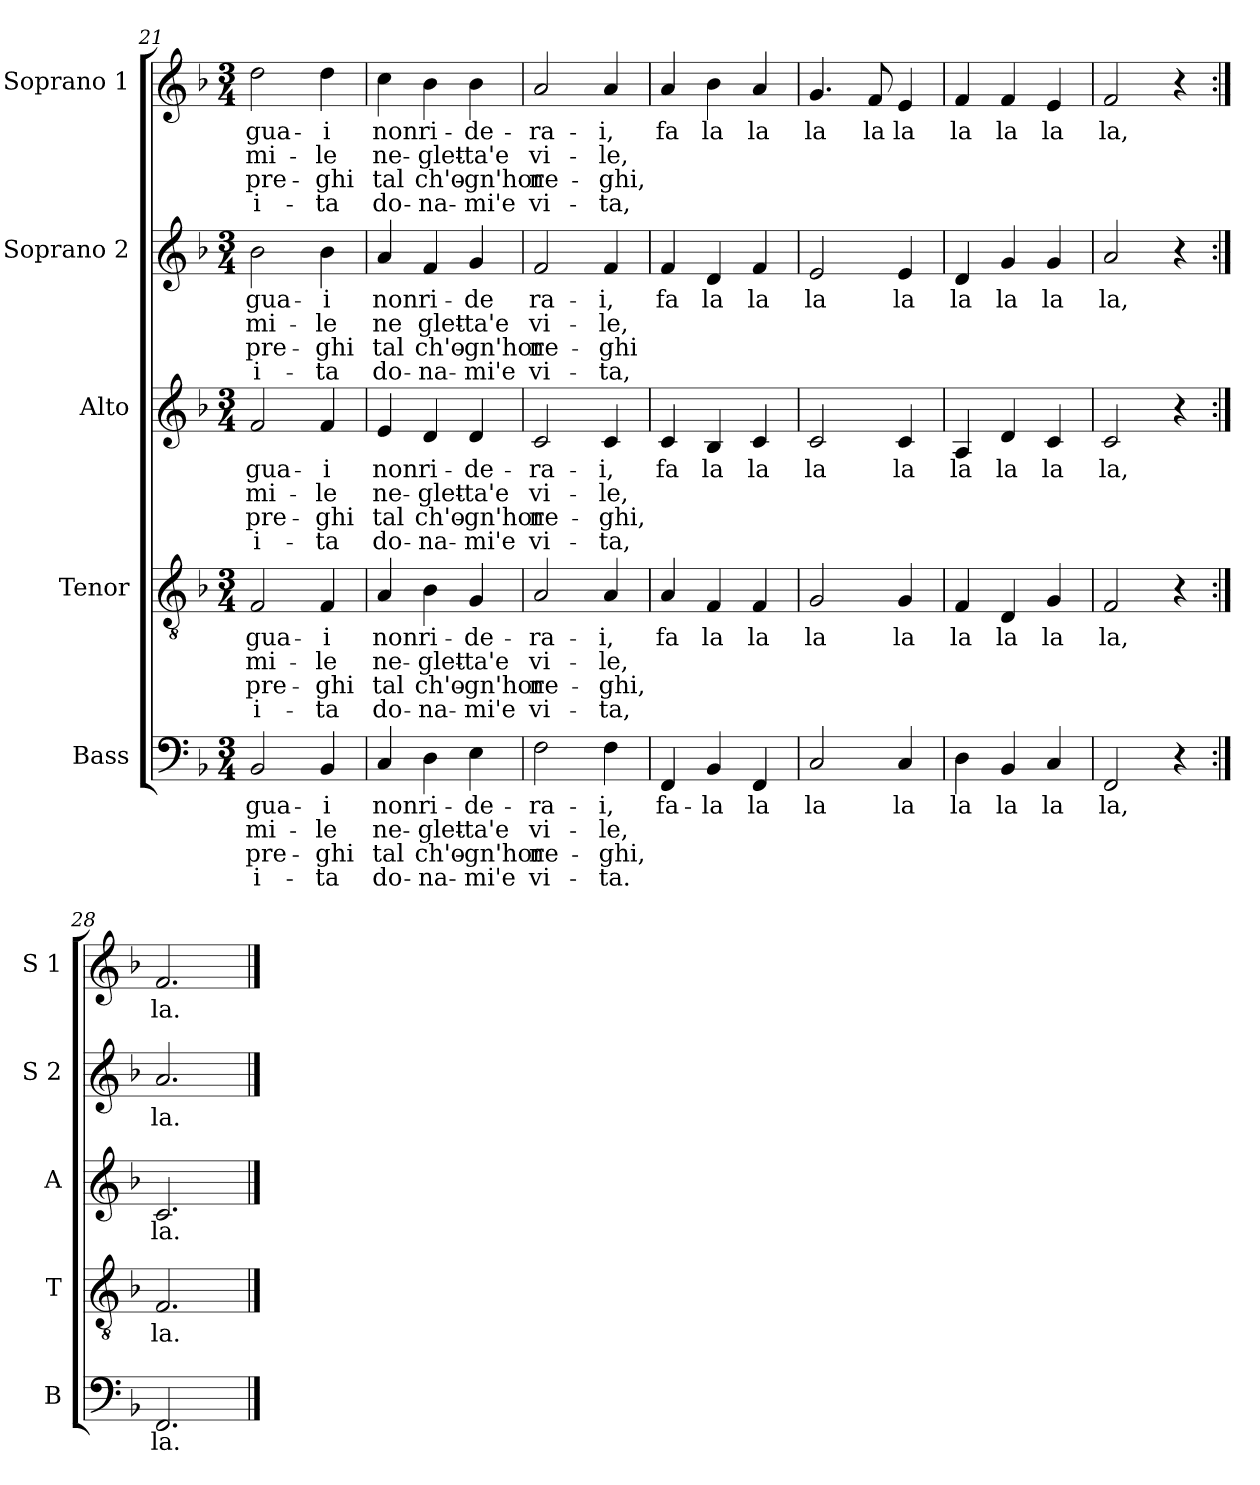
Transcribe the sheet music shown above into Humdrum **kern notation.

**kern	**text	**text	**text	**text	**kern	**text	**text	**text	**text	**kern	**text	**text	**text	**text	**kern	**text	**text	**text	**text	**kern	**text	**text	**text	**text
*part5	*part5	*part5	*part5	*part5	*part4	*part4	*part4	*part4	*part4	*part3	*part3	*part3	*part3	*part3	*part2	*part2	*part2	*part2	*part2	*part1	*part1	*part1	*part1	*part1
*staff5	*staff5	*staff5	*staff5	*staff5	*staff4	*staff4	*staff4	*staff4	*staff4	*staff3	*staff3	*staff3	*staff3	*staff3	*staff2	*staff2	*staff2	*staff2	*staff2	*staff1	*staff1	*staff1	*staff1	*staff1
*I"Bass	*	*	*	*	*I"Tenor	*	*	*	*	*I"Alto	*	*	*	*	*I"Soprano 2	*	*	*	*	*I"Soprano 1	*	*	*	*
*I'B	*	*	*	*	*I'T	*	*	*	*	*I'A	*	*	*	*	*I'S 2	*	*	*	*	*I'S 1	*	*	*	*
*clefF4	*	*	*	*	*clefGv2	*	*	*	*	*clefG2	*	*	*	*	*clefG2	*	*	*	*	*clefG2	*	*	*	*
*k[b-]	*	*	*	*	*k[b-]	*	*	*	*	*k[b-]	*	*	*	*	*k[b-]	*	*	*	*	*k[b-]	*	*	*	*
*F:	*	*	*	*	*F:	*	*	*	*	*F:	*	*	*	*	*F:	*	*	*	*	*F:	*	*	*	*
*M3/4	*	*	*	*	*M3/4	*	*	*	*	*M3/4	*	*	*	*	*M3/4	*	*	*	*	*M3/4	*	*	*	*
=21	=21	=21	=21	=21	=21	=21	=21	=21	=21	=21	=21	=21	=21	=21	=21	=21	=21	=21	=21	=21	=21	=21	=21	=21
!	!LO:LY:b	!LO:LY:b	!LO:LY:b	!LO:LY:b	!	!LO:LY:b	!LO:LY:b	!LO:LY:b	!LO:LY:b	!	!LO:LY:b	!LO:LY:b	!LO:LY:b	!LO:LY:b	!	!LO:LY:b	!LO:LY:b	!LO:LY:b	!LO:LY:b	!	!LO:LY:b	!LO:LY:b	!LO:LY:b	!LO:LY:b
2BB-/	gua-	-mi-	pre-	-i-	2F/	gua-	-mi-	pre-	-i-	2f/	gua-	-mi-	pre-	-i-	2b-\	gua-	-mi-	pre-	-i-	2dd\	gua-	-mi-	pre-	-i-
!	!LO:LY:b	!LO:LY:b	!LO:LY:b	!LO:LY:b	!	!LO:LY:b	!LO:LY:b	!LO:LY:b	!LO:LY:b	!	!LO:LY:b	!LO:LY:b	!LO:LY:b	!LO:LY:b	!	!LO:LY:b	!LO:LY:b	!LO:LY:b	!LO:LY:b	!	!LO:LY:b	!LO:LY:b	!LO:LY:b	!LO:LY:b
4BB-/	-i	-le	-ghi	-ta	4F/	-i	-le	-ghi	-ta	4f/	-i	-le	-ghi	-ta	4b-\	-i	-le	-ghi	-ta	4dd\	-i	-le	-ghi	-ta
=22	=22	=22	=22	=22	=22	=22	=22	=22	=22	=22	=22	=22	=22	=22	=22	=22	=22	=22	=22	=22	=22	=22	=22	=22
!	!LO:LY:b	!LO:LY:b	!LO:LY:b	!LO:LY:b	!	!LO:LY:b	!LO:LY:b	!LO:LY:b	!LO:LY:b	!	!LO:LY:b	!LO:LY:b	!LO:LY:b	!LO:LY:b	!	!LO:LY:b	!LO:LY:b	!LO:LY:b	!LO:LY:b	!	!LO:LY:b	!LO:LY:b	!LO:LY:b	!LO:LY:b
4C/	non	ne-	tal	do-	4A/	non	ne-	tal	do-	4e/	non	ne-	tal	do-	4a/	non	ne	tal	do-	4cc\	non	ne-	tal	do-
!	!LO:LY:b	!LO:LY:b	!LO:LY:b	!LO:LY:b	!	!LO:LY:b	!LO:LY:b	!LO:LY:b	!LO:LY:b	!	!LO:LY:b	!LO:LY:b	!LO:LY:b	!LO:LY:b	!	!LO:LY:b	!LO:LY:b	!LO:LY:b	!LO:LY:b	!	!LO:LY:b	!LO:LY:b	!LO:LY:b	!LO:LY:b
4D\	ri-	-glet-	ch'o-	-na-	4B-\	ri-	-glet-	ch'o-	-na-	4d/	ri-	-glet-	ch'o-	-na-	4f/	ri-	glet-	ch'o-	-na-	4b-\	ri-	-glet-	ch'o-	-na-
!	!LO:LY:b	!LO:LY:b	!LO:LY:b	!LO:LY:b	!	!LO:LY:b	!LO:LY:b	!LO:LY:b	!LO:LY:b	!	!LO:LY:b	!LO:LY:b	!LO:LY:b	!LO:LY:b	!	!LO:LY:b	!LO:LY:b	!LO:LY:b	!LO:LY:b	!	!LO:LY:b	!LO:LY:b	!LO:LY:b	!LO:LY:b
4E\	-de-	-ta'e	-gn'hor	-mi'e	4G/	-de-	-ta'e	-gn'hor	-mi'e	4d/	-de-	-ta'e	-gn'hor	-mi'e	4g/	-de	-ta'e	-gn'hor	-mi'e	4b-\	-de-	-ta'e	-gn'hor	-mi'e
!!LO:LB:g=z
=23	=23	=23	=23	=23	=23	=23	=23	=23	=23	=23	=23	=23	=23	=23	=23	=23	=23	=23	=23	=23	=23	=23	=23	=23
!	!LO:LY:b	!LO:LY:b	!LO:LY:b	!LO:LY:b	!	!LO:LY:b	!LO:LY:b	!LO:LY:b	!LO:LY:b	!	!LO:LY:b	!LO:LY:b	!LO:LY:b	!LO:LY:b	!	!LO:LY:b	!LO:LY:b	!LO:LY:b	!LO:LY:b	!	!LO:LY:b	!LO:LY:b	!LO:LY:b	!LO:LY:b
2F\	-ra-	vi-	ne-	vi-	2A/	-ra-	vi-	ne-	vi-	2c/	-ra-	vi-	ne-	vi-	2f/	ra-	vi-	ne-	vi-	2a/	-ra-	vi-	ne-	vi-
!	!LO:LY:b	!LO:LY:b	!LO:LY:b	!LO:LY:b	!	!LO:LY:b	!LO:LY:b	!LO:LY:b	!LO:LY:b	!	!LO:LY:b	!LO:LY:b	!LO:LY:b	!LO:LY:b	!	!LO:LY:b	!LO:LY:b	!LO:LY:b	!LO:LY:b	!	!LO:LY:b	!LO:LY:b	!LO:LY:b	!LO:LY:b
4F\	-i,	-le,	-ghi,	-ta.	4A/	-i,	-le,	-ghi,	-ta,	4c/	-i,	-le,	-ghi,	-ta,	4f/	-i,	-le,	-ghi	-ta,	4a/	-i,	-le,	-ghi,	-ta,
=24	=24	=24	=24	=24	=24	=24	=24	=24	=24	=24	=24	=24	=24	=24	=24	=24	=24	=24	=24	=24	=24	=24	=24	=24
!	!LO:LY:b	!	!	!	!	!LO:LY:b	!	!	!	!	!LO:LY:b	!	!	!	!	!LO:LY:b	!	!	!	!	!LO:LY:b	!	!	!
4FF/	fa-	.	.	.	4A/	fa	.	.	.	4c/	fa	.	.	.	4f/	fa	.	.	.	4a/	fa	.	.	.
!	!LO:LY:b	!	!	!	!	!LO:LY:b	!	!	!	!	!LO:LY:b	!	!	!	!	!LO:LY:b	!	!	!	!	!LO:LY:b	!	!	!
4BB-/	-la	.	.	.	4F/	la	.	.	.	4B-/	la	.	.	.	4d/	la	.	.	.	4b-\	la	.	.	.
!	!LO:LY:b	!	!	!	!	!LO:LY:b	!	!	!	!	!LO:LY:b	!	!	!	!	!LO:LY:b	!	!	!	!	!LO:LY:b	!	!	!
4FF/	la	.	.	.	4F/	la	.	.	.	4c/	la	.	.	.	4f/	la	.	.	.	4a/	la	.	.	.
=25	=25	=25	=25	=25	=25	=25	=25	=25	=25	=25	=25	=25	=25	=25	=25	=25	=25	=25	=25	=25	=25	=25	=25	=25
!	!LO:LY:b	!	!	!	!	!LO:LY:b	!	!	!	!	!LO:LY:b	!	!	!	!	!LO:LY:b	!	!	!	!	!LO:LY:b	!	!	!
2C/	la	.	.	.	2G/	la	.	.	.	2c/	la	.	.	.	2e/	la	.	.	.	4.g/	la	.	.	.
!	!	!	!	!	!	!	!	!	!	!	!	!	!	!	!	!	!	!	!	!	!LO:LY:b	!	!	!
.	.	.	.	.	.	.	.	.	.	.	.	.	.	.	.	.	.	.	.	8f/	la	.	.	.
!	!LO:LY:b	!	!	!	!	!LO:LY:b	!	!	!	!	!LO:LY:b	!	!	!	!	!LO:LY:b	!	!	!	!	!LO:LY:b	!	!	!
4C/	la	.	.	.	4G/	la	.	.	.	4c/	la	.	.	.	4e/	la	.	.	.	4e/	la	.	.	.
=26	=26	=26	=26	=26	=26	=26	=26	=26	=26	=26	=26	=26	=26	=26	=26	=26	=26	=26	=26	=26	=26	=26	=26	=26
!	!LO:LY:b	!	!	!	!	!LO:LY:b	!	!	!	!	!LO:LY:b	!	!	!	!	!LO:LY:b	!	!	!	!	!LO:LY:b	!	!	!
4D\	la	.	.	.	4F/	la	.	.	.	4A/	la	.	.	.	4d/	la	.	.	.	4f/	la	.	.	.
!	!LO:LY:b	!	!	!	!	!LO:LY:b	!	!	!	!	!LO:LY:b	!	!	!	!	!LO:LY:b	!	!	!	!	!LO:LY:b	!	!	!
4BB-/	la	.	.	.	4D/	la	.	.	.	4d/	la	.	.	.	4g/	la	.	.	.	4f/	la	.	.	.
!	!LO:LY:b	!	!	!	!	!LO:LY:b	!	!	!	!	!LO:LY:b	!	!	!	!	!LO:LY:b	!	!	!	!	!LO:LY:b	!	!	!
4C/	la	.	.	.	4G/	la	.	.	.	4c/	la	.	.	.	4g/	la	.	.	.	4e/	la	.	.	.
=27	=27	=27	=27	=27	=27	=27	=27	=27	=27	=27	=27	=27	=27	=27	=27	=27	=27	=27	=27	=27	=27	=27	=27	=27
!	!LO:LY:b	!	!	!	!	!LO:LY:b	!	!	!	!	!LO:LY:b	!	!	!	!	!LO:LY:b	!	!	!	!	!LO:LY:b	!	!	!
2FF/	la,	.	.	.	2F/	la,	.	.	.	2c/	la,	.	.	.	2a/	la,	.	.	.	2f/	la,	.	.	.
4r	.	.	.	.	4r	.	.	.	.	4r	.	.	.	.	4r	.	.	.	.	4r	.	.	.	.
=28:|!	=28:|!	=28:|!	=28:|!	=28:|!	=28:|!	=28:|!	=28:|!	=28:|!	=28:|!	=28:|!	=28:|!	=28:|!	=28:|!	=28:|!	=28:|!	=28:|!	=28:|!	=28:|!	=28:|!	=28:|!	=28:|!	=28:|!	=28:|!	=28:|!
!	!LO:LY:b	!	!	!	!	!LO:LY:b	!	!	!	!	!LO:LY:b	!	!	!	!	!LO:LY:b	!	!	!	!	!LO:LY:b	!	!	!
2.FF/	la.	.	.	.	2.F/	la.	.	.	.	2.c/	la.	.	.	.	2.a/	la.	.	.	.	2.f/	la.	.	.	.
==	==	==	==	==	==	==	==	==	==	==	==	==	==	==	==	==	==	==	==	==	==	==	==	==
*-	*-	*-	*-	*-	*-	*-	*-	*-	*-	*-	*-	*-	*-	*-	*-	*-	*-	*-	*-	*-	*-	*-	*-	*-
